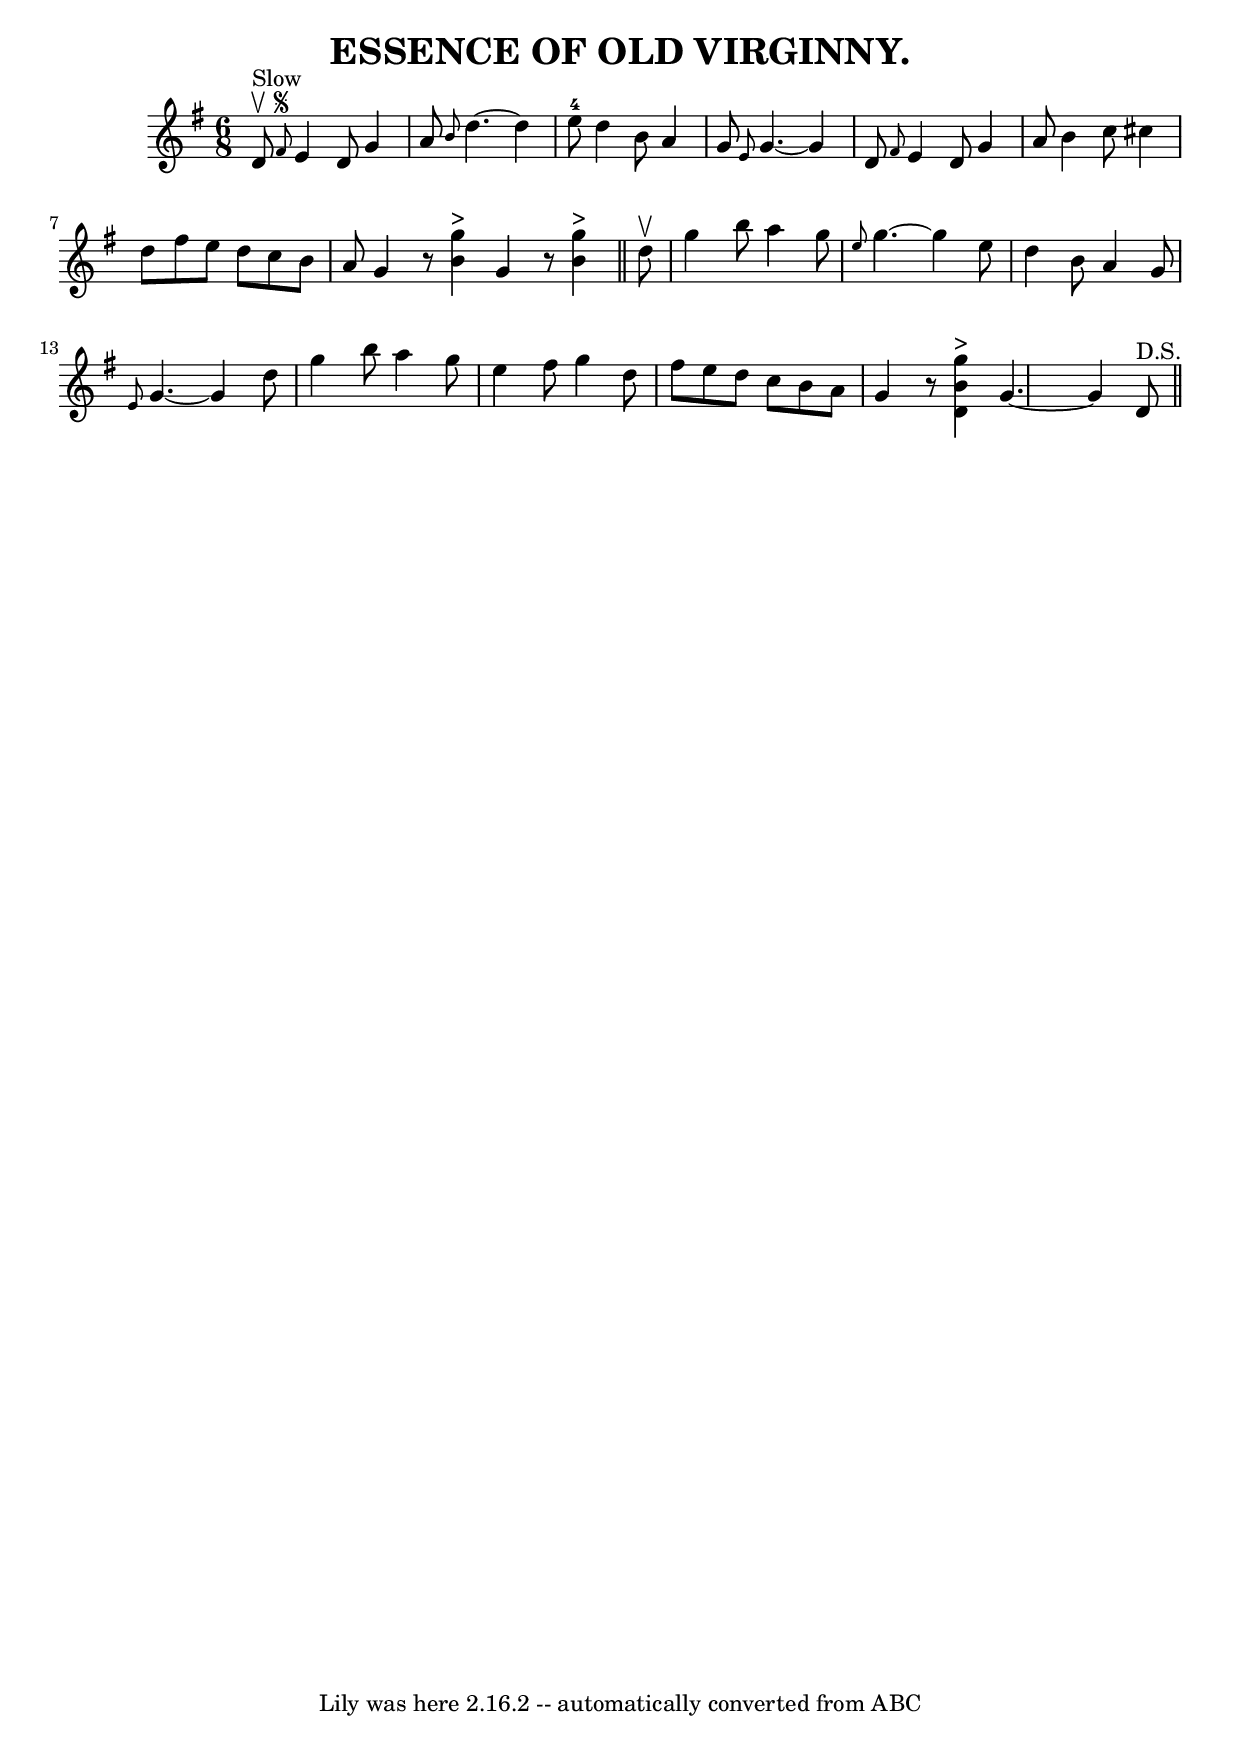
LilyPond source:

\version "2.16.2"
\include "Mammoth.ily"
\header {
	%% book = "Coles pg. 24.2"
	crossRefNumber = "18"
	footnotes = ""
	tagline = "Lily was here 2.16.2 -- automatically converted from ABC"
	title = "ESSENCE OF OLD VIRGINNY."
}
voicedefault =  {


\time 6/8 
\key g \major d'8^"Slow"^\upbow   |
 \grace { fis'8 
^\segno } e'4 d'8 g'4 a'8  |
 \grace { b'8  } d''4.   ~   
 d''4 e''8-4 |
 d''4 b'8 a'4 g'8  |
 \grace {    
e'8  } g'4.   ~ g'4 d'8  |
     \grace { fis'8  } e'4 d'8 
 g'4 a'8  |
 b'4 c''8 cis''4 d''8  |
 fis''8    
e''8 d''8 c''8 b'8 a'8  |
 g'4    r8   << g''4^">" b'4 
  >> \bar ":|" g'4    r8   << g''4^">" b'4   >> \bar "||" d''8 
^\upbow |
 g''4 b''8 a''4 g''8  |
 \grace { e''8  }   
g''4.   ~ g''4 e''8  |
 d''4 b'8 a'4 g'8  |
 
\grace { e'8  } g'4.   ~ g'4 d''8  |
 g''4 b''8 a''4 
 g''8  |
 e''4 fis''8 g''4 d''8  |
 fis''8 e''8   
 d''8 c''8 b'8 a'8  |
 g'4    r8   << g''4^">" b'4 d'4 
  >> \bar ":|" g'4.   ~ g'4 d'8^"D.S."   \bar "||"   
}

\score{
    <<

	\context Staff="default"
	{
	    \voicedefault 
	}

    >>
	\layout {
	}
	\midi {}
}
